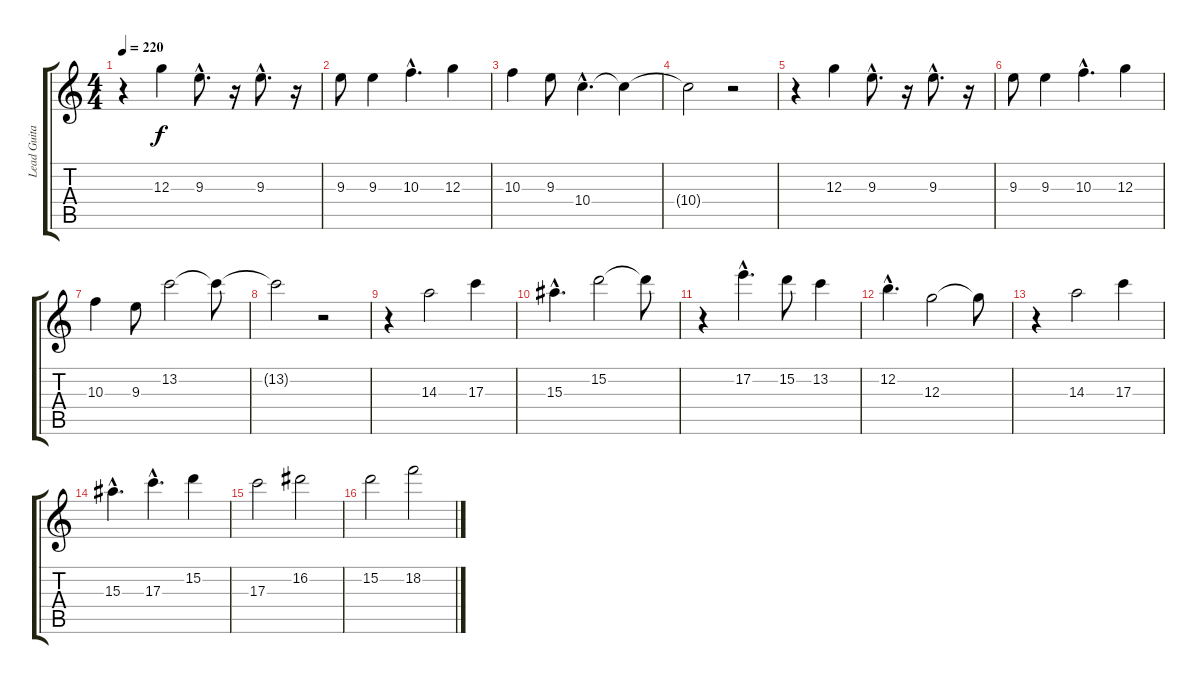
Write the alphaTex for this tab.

\track ("Lead Guitar" "Lead Guita") {instrument overdrivenguitar}
\staff {score tabs}
\tuning (E4 B3 G3 D3 A2 E2) {hide}
\ts (4 4)
\tempo 220
\clef g2
\ks c
r.4{dy f} 12.3.4 9.3{hac}.8{d} r.16 9.3{hac}.8{d} r.16 |
9.3.8 9.3.4 10.3{hac}.4{d} 12.3.4 |
10.3.4 9.3.8 10.4{hac}.4{d} 10.4{t}.4 |
10.4{t}.2 r.2 |
r.4 12.3.4 9.3{hac}.8{d} r.16 9.3{hac}.8{d} r.16 |
9.3.8 9.3.4 10.3{hac}.4{d} 12.3.4 |
10.3.4 9.3.8 13.2.2 13.2{t}.8 |
13.2{t}.2 r.2 |
r.4 14.3.2 17.3.4 |
15.3{hac}.4{d} 15.2.2 15.2{t}.8 |
r.4 17.2{hac}.4{d} 15.2.8 13.2.4 |
12.2{hac}.4{d} 12.3.2 12.3{t}.8 |
r.4 14.3.2 17.3.4 |
15.3{hac}.4{d} 17.3{hac}.4{d} 15.2.4 |
17.3.2 16.2.2 |
15.2.2 18.2.2
